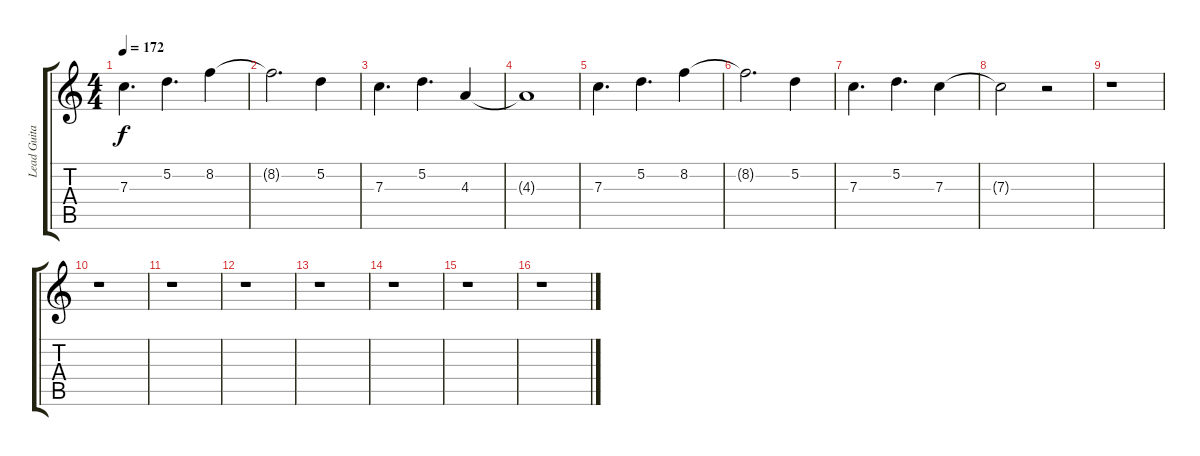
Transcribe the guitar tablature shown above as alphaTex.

\track ("Lead Guitar " "Lead Guita") {instrument distortionguitar}
\staff {score tabs}
\tuning (D4 A3 F3 C3 G2 C2) {hide}
\ts (4 4)
\tempo 172
\clef g2
\ks c
7.3.4{d dy f} 5.2.4{d} 8.2.4 |
8.2{t}.2{d} 5.2.4 |
7.3.4{d} 5.2.4{d} 4.3.4 |
4.3{t}.1 |
7.3.4{d} 5.2.4{d} 8.2.4 |
8.2{t}.2{d} 5.2.4 |
7.3.4{d} 5.2.4{d} 7.3.4 |
7.3{t}.2 r.2 |
r.1 |
r.1 |
r.1 |
r.1 |
r.1 |
r.1 |
r.1 |
r.1
